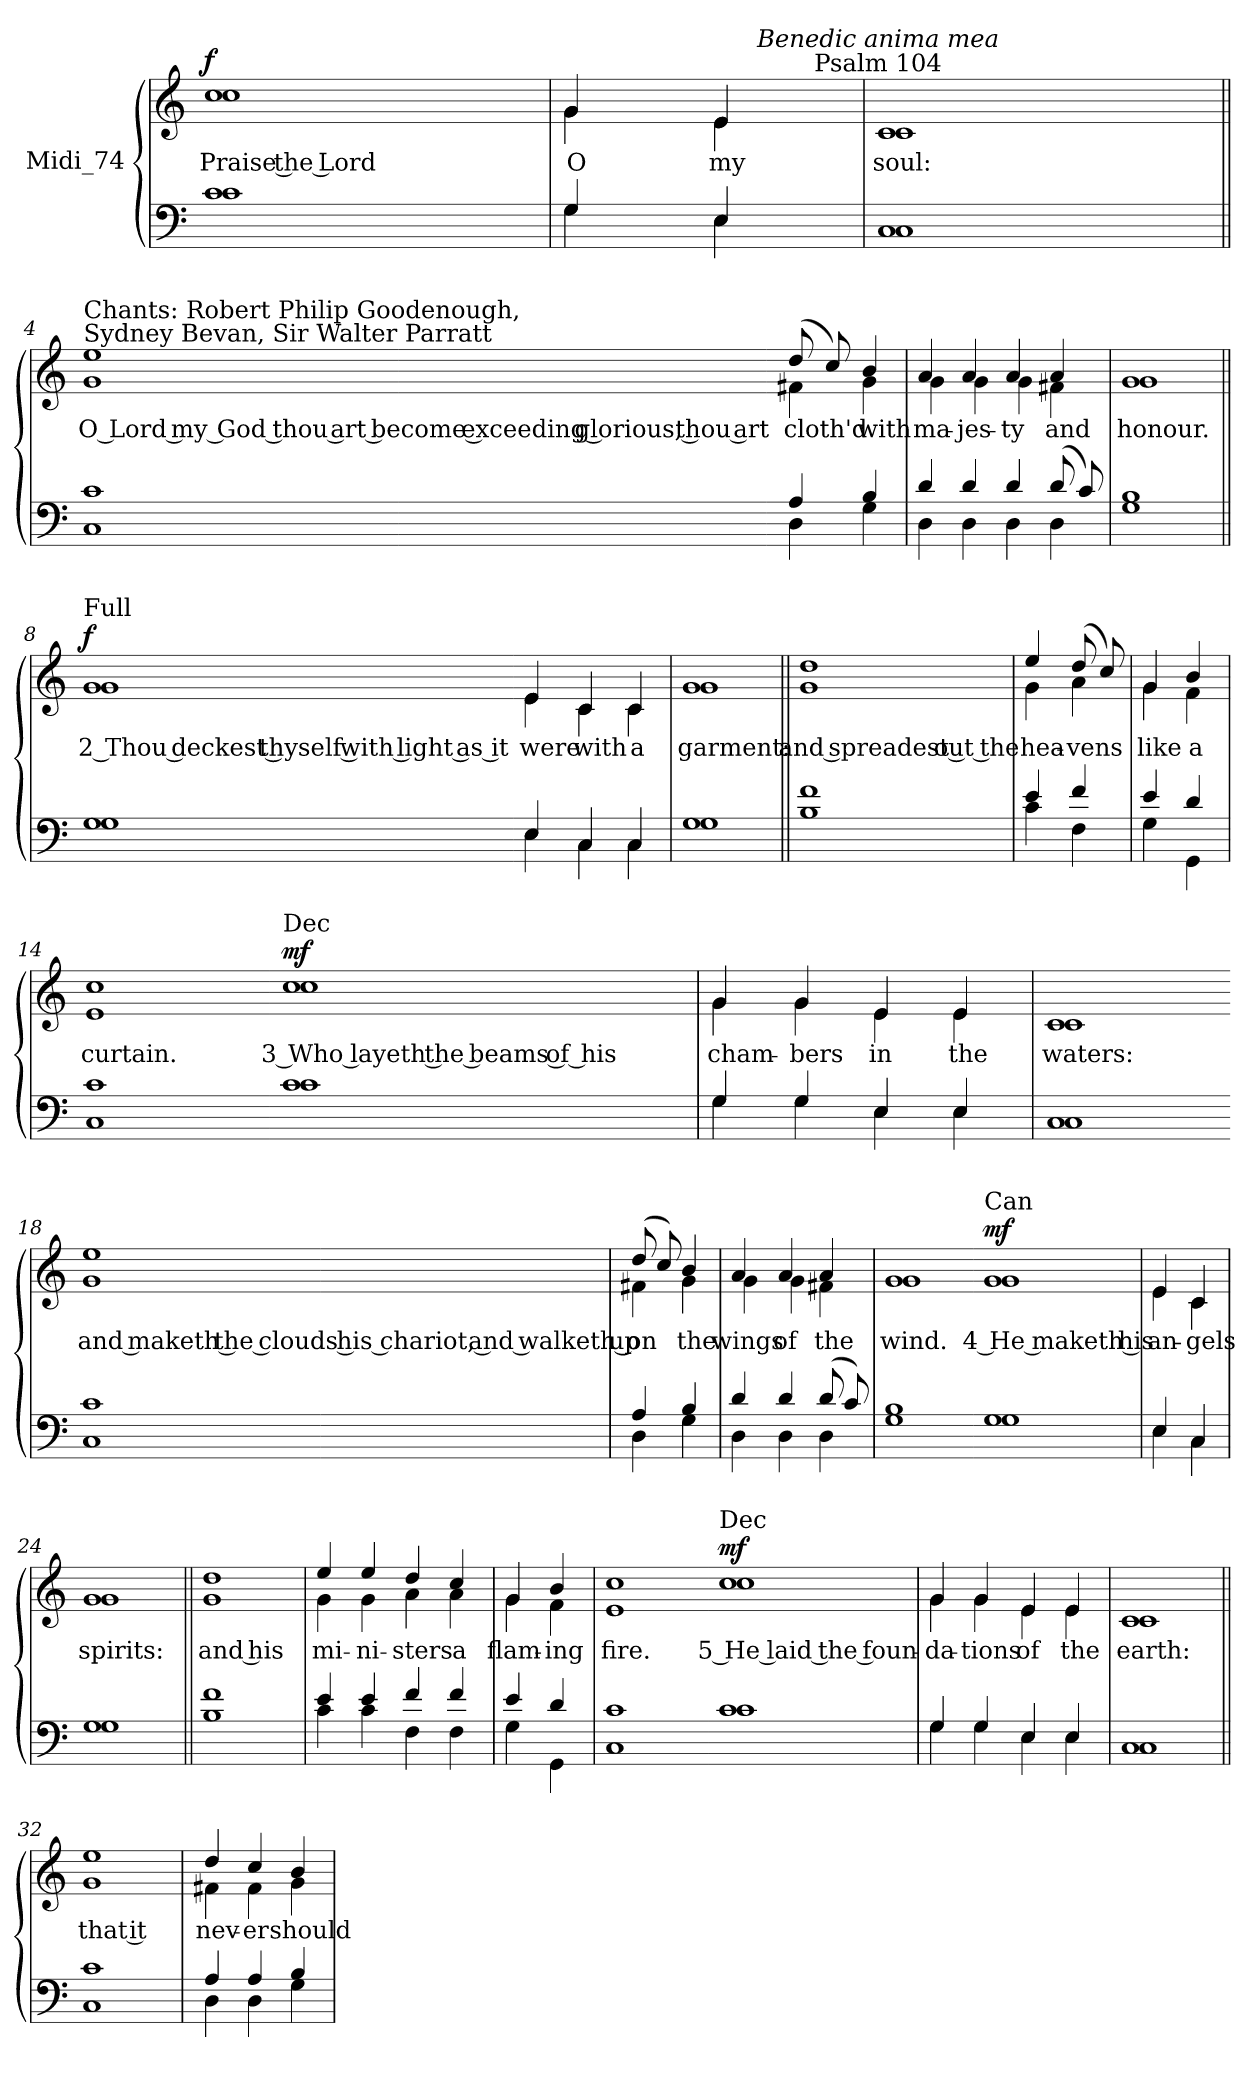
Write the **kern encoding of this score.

**kern	**kern	**text	**dynam
*part2	*part1	*part1	*part1
*staff2	*staff1	*staff1	*staff1
*I"Midi_74	*I"Midi_74	*	*
*clefF4	*clefG2	*	*
*k[]	*k[]	*	*
*C:	*C:	*	*
=1	=1	=1	=1
*^	*	*	*
!	!	!LO:TX:a:t=Full	!	!
!	!	!	!LO:LY:b	!LO:DY:b
*	*	*^	*	*
1c	1c	1cc	1cc	Praise the Lord	f
=2	=2	=2	=2	=2	=2
!	!	!	!	!LO:LY:b	!
4G	4G	4g	4g	O	.
!	!	!	!	!LO:LY:b	!
4E	4E	4e	4e	my	.
=3	=3	=3	=3	=3	=3
!	!	!LO:TX:a:cj:t=Psalm 104	!	!	!
!	!	!LO:TX:a:i:cj:t=Benedic anima mea	!	!	!
!	!	!	!	!LO:LY:b	!
1C	1C	1c	1c	soul:	.
=4||	=4||	=4||	=4||	=4||	=4||
!	!	!LO:TX:a:t=Chants&colon; Robert Philip Goodenough,\nSydney Bevan, Sir Walter Parratt	!	!	!
!	!	!	!	!LO:LY:b	!
1c	1C	1ee	1g	O Lord my God thou art become exceeding glorious, thou art	.
!!LO:LB:g=z	!!
=5-	=5-	=5-	=5-	=5-	=5-
!	!	!	!	!LO:LY:b	!
4A	4D	(>8dd	4f#X	cloth'd	.
.	.	8cc)	.	.	.
!	!	!	!	!LO:LY:b	!
4B	4G	4b	4g	with	.
=6	=6	=6	=6	=6	=6
!	!	!	!	!LO:LY:b	!
4d	4D	4a	4g	ma-	.
!	!	!	!	!LO:LY:b	!
4d	4D	4a	4g	-jes-	.
!	!	!	!	!LO:LY:b	!
4d	4D	4a	4g	-ty	.
!	!	!	!	!LO:LY:b	!
(>8d	4D	4a	4f#X	and	.
8c)	.	.	.	.	.
=7	=7	=7	=7	=7	=7
!	!	!	!	!LO:LY:b	!
1B	1G	1g	1g	honour.	.
=8||	=8||	=8||	=8||	=8||	=8||
!	!	!LO:TX:a:t=Full	!	!	!
!	!	!	!	!LO:LY:b	!LO:DY:b
1G	1G	1g	1g	2 Thou deckest thyself with light as it	f
!!LO:LB:g=z	!!
=9-	=9-	=9-	=9-	=9-	=9-
!	!	!	!	!LO:LY:b	!
4E	4E	4e	4e	were	.
!	!	!	!	!LO:LY:b	!
4C	4C	4c	4c	with	.
!	!	!	!	!LO:LY:b	!
4C	4C	4c	4c	a	.
=10	=10	=10	=10	=10	=10
!	!	!	!	!LO:LY:b	!
1G	1G	1g	1g	garment:	.
=11||	=11||	=11||	=11||	=11||	=11||
!	!	!	!	!LO:LY:b	!
1f	1B	1dd	1g	and spreadest out the	.
=12	=12	=12	=12	=12	=12
!	!	!	!	!LO:LY:b	!
4e	4c	4ee	4g	hea-	.
!	!	!	!	!LO:LY:b	!
4f	4F	(>8dd	4a\	-vens	.
.	.	8cc)	.	.	.
=13	=13	=13	=13	=13	=13
!	!	!	!	!LO:LY:b	!
4e	4G	4g	4g	like	.
!	!	!	!	!LO:LY:b	!
4d	4GG	4b	4f	a	.
=14	=14	=14	=14	=14	=14
!	!	!	!	!LO:LY:b	!
1c	1C	1cc	1e	curtain.	.
!!LO:LB:g=z	!!
=15-	=15-	=15-	=15-	=15-	=15-
!	!	!LO:TX:a:t=Dec	!	!	!
!	!	!	!	!LO:LY:b	!LO:DY:b
1c	1c	1cc	1cc	3 Who layeth the beams of his	mf
=16	=16	=16	=16	=16	=16
!	!	!	!	!LO:LY:b	!
4G	4G	4g	4g	cham-	.
!	!	!	!	!LO:LY:b	!
4G	4G	4g	4g	-bers	.
!	!	!	!	!LO:LY:b	!
4E	4E	4e	4e	in	.
!	!	!	!	!LO:LY:b	!
4E	4E	4e	4e	the	.
=17	=17	=17	=17	=17	=17
!	!	!	!	!LO:LY:b	!
1C	1C	1c	1c	waters:	.
!!LO:LB:g=z	!!
=18-	=18-	=18-	=18-	=18-	=18-
!	!	!	!	!LO:LY:b	!
1c	1C	1ee	1g	and maketh the clouds his chariot, and walketh up-	.
=19	=19	=19	=19	=19	=19
!	!	!	!	!LO:LY:b	!
4A	4D	(>8dd	4f#X	-on	.
.	.	8cc)	.	.	.
!	!	!	!	!LO:LY:b	!
4B	4G	4b	4g	the	.
=20	=20	=20	=20	=20	=20
!	!	!	!	!LO:LY:b	!
4d	4D	4a	4g	wings	.
!	!	!	!	!LO:LY:b	!
4d	4D	4a	4g	of	.
!	!	!	!	!LO:LY:b	!
(>8d	4D	4a	4f#X	the	.
8c)	.	.	.	.	.
=21	=21	=21	=21	=21	=21
!	!	!	!	!LO:LY:b	!
1B	1G	1g	1g	wind.	.
!!LO:LB:g=z	!!
=22-	=22-	=22-	=22-	=22-	=22-
!	!	!LO:TX:a:t=Can	!	!	!
!	!	!	!	!LO:LY:b	!LO:DY:b
1G	1G	1g	1g	4 He maketh his	mf
=23	=23	=23	=23	=23	=23
!	!	!	!	!LO:LY:b	!
4E	4E	4e	4e	an-	.
!	!	!	!	!LO:LY:b	!
4C	4C	4c	4c	-gels	.
=24	=24	=24	=24	=24	=24
!	!	!	!	!LO:LY:b	!
1G	1G	1g	1g	spirits:	.
=25||	=25||	=25||	=25||	=25||	=25||
!	!	!	!	!LO:LY:b	!
1f	1B	1dd	1g	and his	.
=26	=26	=26	=26	=26	=26
!	!	!	!	!LO:LY:b	!
4e	4c	4ee	4g	mi-	.
!	!	!	!	!LO:LY:b	!
4e	4c	4ee	4g	-ni-	.
!	!	!	!	!LO:LY:b	!
4f	4F	4dd	4a	-sters	.
!	!	!	!	!LO:LY:b	!
4f	4F	4cc	4a	a	.
=27	=27	=27	=27	=27	=27
!	!	!	!	!LO:LY:b	!
4e	4G	4g	4g	flam-	.
!	!	!	!	!LO:LY:b	!
4d	4GG	4b	4f	-ing	.
=28	=28	=28	=28	=28	=28
!	!	!	!	!LO:LY:b	!
1c	1C	1cc	1e	fire.	.
!!LO:LB:g=z	!!
=29-	=29-	=29-	=29-	=29-	=29-
!	!	!LO:TX:a:t=Dec	!	!	!
!	!	!	!	!LO:LY:b	!LO:DY:b
1c	1c	1cc	1cc	5 He laid the foun-	mf
=30	=30	=30	=30	=30	=30
!	!	!	!	!LO:LY:b	!
4G	4G	4g	4g	-da-	.
!	!	!	!	!LO:LY:b	!
4G	4G	4g	4g	-tions	.
!	!	!	!	!LO:LY:b	!
4E	4E	4e	4e	of	.
!	!	!	!	!LO:LY:b	!
4E	4E	4e	4e	the	.
=31	=31	=31	=31	=31	=31
!	!	!	!	!LO:LY:b	!
1C	1C	1c	1c	earth:	.
=32||	=32||	=32||	=32||	=32||	=32||
!	!	!	!	!LO:LY:b	!
1c	1C	1ee	1g	that it	.
=33	=33	=33	=33	=33	=33
!	!	!	!	!LO:LY:b	!
4A	4D	4dd	4f#X	nev-	.
!	!	!	!	!LO:LY:b	!
4A	4D	4cc	4f#	-er	.
!	!	!	!	!LO:LY:b	!
4B	4G	4b	4g	should	.
*v	*v	*	*	*	*
*	*v	*v	*	*
=	=	=	=
*-	*-	*-	*-
